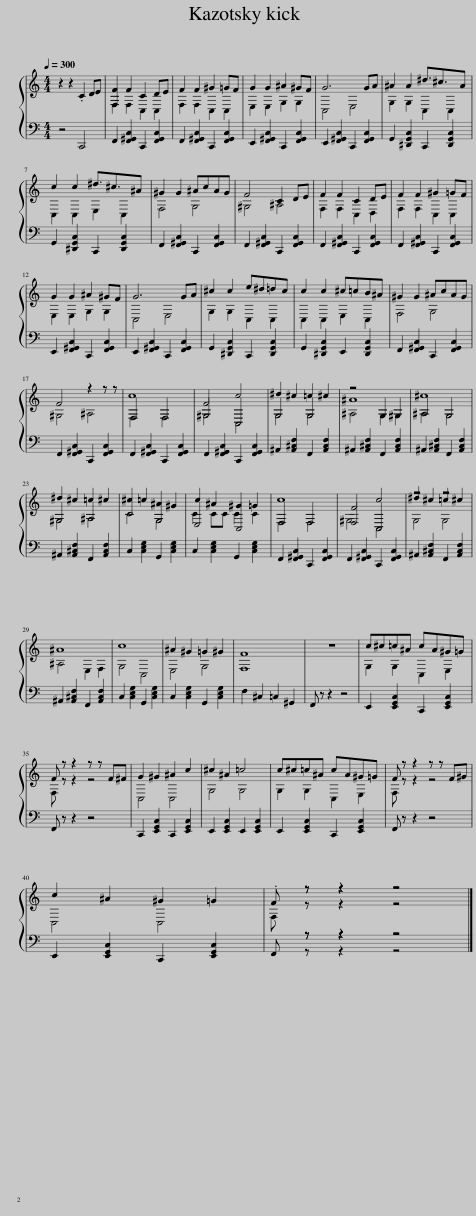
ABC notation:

X:1
%%score { ( 1 3 4 ) | 2 }
L:1/8
Q:1/4=300
M:4/4
I:linebreak $
K:C
V:1 treble
V:3 treble
V:4 treble
V:2 bass
V:1
 z2 z2 .C2 DE | [F,F]2 F2 C2 DE | F2 F2 ^G2 =GF | G2 G2 ^A2 ^GF | G6 GA | %5
 ^A2 A2 ^d3/2^c3/2A |$ c2 c2 ^d3/2^c3/2^A | ^G2 G2 ^AcAG | F4 C2 DE | F2 F2 C2 DE | %10
 F2 F2 ^G2 =GF |$ G2 G2 ^A2 ^GF | G6 GA | ^c2 c2 e^d=dc | c2 c2 ^c=cB^A | %15
 ^G2 G2 ^AcAG |$ F4 z2 z z | c8 | F4 c4 | ^d2 ^c2 =c2 ^c2 | %20
 ^A8 | ^c8 |$ ^d2 ^c2 =c2 ^c2 | ^c2 =c2 ^A2 ^G2 | c2 ^A2 ^G2 =G2 | %25
 c8 | F4 c4 | ^d2 ^c2 =c2 ^c2 |$ ^A8 | c8 | %30
 ^A2 ^G2 =G2 ^G2 | F8 | z8 | c^c=c^A cA^G=G |$ F z z2 z z F^F | %35
 G2 ^G2 ^A2 c2 | ^c2 ^A2 =c4 | c^c=c^A cA^G=G | F z z2 z z F^G |$ c2 ^A2 ^G2 =G2 | %40
 .F z z2 z4 |] %41
V:2
 z4 C,,4 | F,,2 [F,,^G,,C,]2 C,,2 [F,,G,,C,]2 | F,,2 [F,,^G,,C,]2 C,,2 [F,,G,,C,]2 | E,,2 [F,,^G,,C,]2 C,,2 [F,,G,,C,]2 | E,,2 [F,,^G,,C,]2 C,,2 [F,,G,,C,]2 | %5
 G,,2 [^D,,G,,C,]2 C,,2 [D,,G,,C,]2 |$ G,,2 [^D,,G,,C,]2 C,,2 [D,,G,,C,]2 | F,,2 [F,,^G,,C,]2 C,,2 [F,,G,,C,]2 | F,,2 [F,,^G,,C,]2 C,,2 [F,,G,,C,]2 | F,,2 [F,,^G,,C,]2 C,,2 [F,,G,,C,]2 | %10
 F,,2 [F,,^G,,C,]2 C,,2 [F,,G,,C,]2 |$ E,,2 [F,,^G,,C,]2 C,,2 [F,,G,,C,]2 | E,,2 [F,,^G,,C,]2 C,,2 [F,,G,,C,]2 | G,,2 [^D,,G,,C,]2 C,,2 [D,,G,,C,]2 | G,,2 [^D,,G,,C,]2 E,,2 [D,,G,,C,]2 | %15
 F,,2 [F,,^G,,C,]2 C,,2 [F,,G,,C,]2 |$ F,,2 [F,,^G,,C,]2 C,,2 [F,,G,,C,]2 | F,,2 [F,,^G,,C,]2 C,,2 [F,,G,,C,]2 | F,,2 [F,,^G,,C,]2 C,,2 [F,,G,,C,]2 | ^A,,2 [A,,^C,F,]2 F,,2 [A,,C,F,]2 | %20
 ^A,,2 [A,,^C,F,]2 F,,2 [A,,C,F,]2 | ^A,,2 [A,,^C,F,]2 F,,2 [A,,C,F,]2 |$ ^A,,2 [A,,^C,F,]2 F,,2 [A,,C,F,]2 | C,2 [C,E,G,]2 G,,2 [C,E,G,]2 | C,2 [C,E,G,]2 G,,2 [C,E,G,]2 | %25
 F,,2 [F,,^G,,C,]2 C,,2 [F,,G,,C,]2 | F,,2 [F,,^G,,C,]2 C,,2 [F,,G,,C,]2 | ^A,,2 [A,,^C,F,]2 F,,2 [A,,C,F,]2 |$ ^A,,2 [A,,^C,F,]2 F,,2 [A,,C,F,]2 | C,2 [C,E,G,]2 G,,2 [C,E,G,]2 | %30
 C,2 [C,E,G,]2 G,,2 [C,E,G,]2 | F,2 ^C,2 =C,2 ^G,,2 | F,, z z2 z4 | E,,2 [E,,G,,C,]2 C,,2 [E,,G,,C,]2 |$ F,, z z2 z4 | %35
 C,,2 [E,,G,,C,]2 C,,2 [E,,G,,C,]2 | E,,2 [E,,G,,C,]2 E,,2 [E,,G,,C,]2 | E,,2 [E,,G,,C,]2 C,,2 [E,,G,,C,]2 | F,, z z2 z4 |$ E,,2 [E,,G,,C,]2 C,,2 [E,,G,,C,]2 | %40
 F,, z z2 z4 |] %41
V:3
 x8 | F,2 F,2 C,2 C,2 | F,2 F,2 C,2 C,2 | E,2 E,2 G,2 G,2 | C,4 E,4 | %5
 G,2 G,2 C,2 C,2 |$ C,2 C,2 E,2 C,2 | F,4 G,4 | ^G,4 ^A,4 | F,2 F,2 C,2 D,2 | %10
 F,2 F,2 C,2 C,2 |$ E,2 E,2 G,2 G,2 | C,4 E,4 | G,2 G,2 C,2 C,2 | C,2 C,2 E,2 C,2 | %15
 F,4 G,4 |$ ^G,4 ^A,4 | F,4 F,4 | ^G,4 C,4 | G,4 G,4 | %20
 ^A,4 G,2 ^G,2 | ^A,4 G,4 |$ ^G,4 ^A,4 | C4 G,4 | C2 CC C2 C2 | %25
 F,4 F,4 | ^G,4 C,4 | G,4 G,4 |$ ^A,4 E,2 F,2 | G,4 C,4 | %30
 E,4 G,4 | F,8 | x8 | G,2 G,2 C,2 E,2 |$ F, z z2 z4 | %35
 C,4 C,4 | G,4 G,4 | G,2 G,2 C,2 E,2 | F, z z2 z4 |$ C,4 C,4 | %40
 F, z z2 z4 |] %41
V:4
 x8 | x8 | x8 | x8 | x8 | %5
 x8 |$ x8 | x8 | x8 | x8 | %10
 x8 |$ x8 | x8 | x8 | x8 | %15
 x8 |$ x8 | F,4 F,4 | ^G,4 C,4 | G,4 G,4 | %20
 z4 G,2 ^G,2 | ^A,4 G,4 |$ ^G,4 ^A,4 | C4 G,4 | E,4 C,4 | %25
 F,4 F,4 | F,4 C,4 | z4 z4 |$ x8 | x8 | %30
 x8 | x8 | x8 | x8 |$ x8 | %35
 x8 | x8 | x8 | x8 |$ x8 | %40
 x z z2 z4 |] %41
